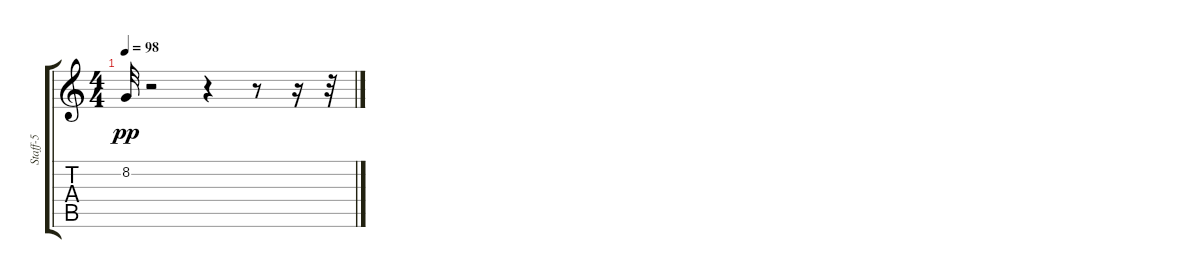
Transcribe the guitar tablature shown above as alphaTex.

\track ("Staff-5" "Staff-5") {instrument electricpiano1}
\staff {score tabs}
\tuning (E4 B3 G3 D3 A2 E2) {hide}
\ts (4 4)
\tempo 98
\clef g2
\ks c
8.2.32{dy pp} r.2 r.4 r.8 r.16 r.32
